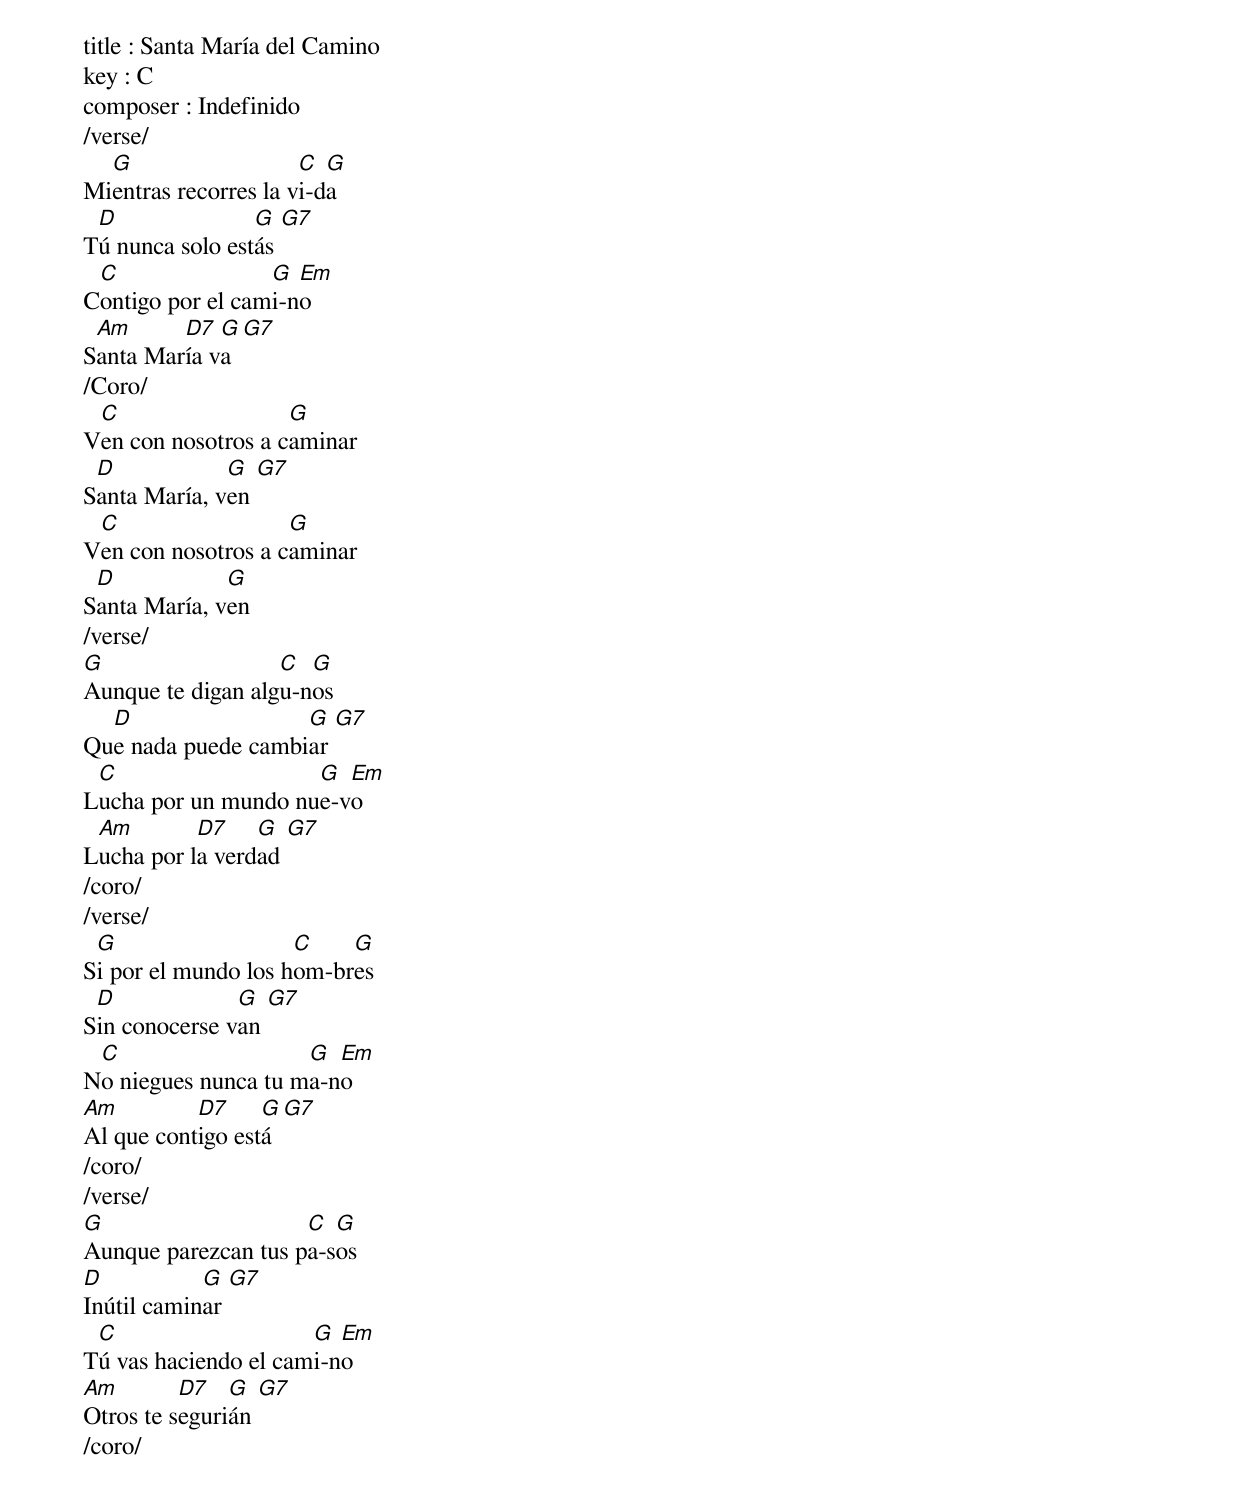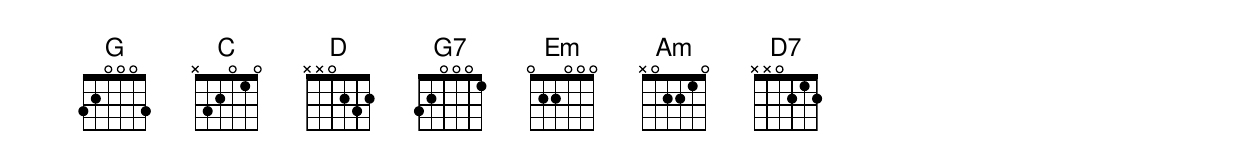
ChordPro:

title : Santa María del Camino
key : C
composer : Indefinido
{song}
/verse/
Mi[G]entras recorres la v[C]i-d[G]a
T[D]ú nunca solo est[G]ás [G7]
C[C]ontigo por el cam[G]i-n[Em]o
S[Am]anta Mar[D7]ía v[G]a [G7]
/Coro/
V[C]en con nosotros a c[G]aminar
S[D]anta María, v[G]en [G7]
V[C]en con nosotros a c[G]aminar
S[D]anta María, v[G]en
/verse/
[G]Aunque te digan alg[C]u-n[G]os
Qu[D]e nada puede cambi[G]ar [G7]
L[C]ucha por un mundo nu[G]e-v[Em]o
L[Am]ucha por l[D7]a verd[G]ad [G7]
/coro/
/verse/
S[G]i por el mundo los h[C]om-br[G]es
S[D]in conocerse v[G]an [G7]
N[C]o niegues nunca tu m[G]a-n[Em]o
[Am]Al que cont[D7]igo est[G]á [G7]
/coro/
/verse/
[G]Aunque parezcan tus p[C]a-s[G]os
[D]Inútil camin[G]ar [G7]
T[C]ú vas haciendo el cam[G]i-n[Em]o
[Am]Otros te s[D7]eguri[G]án [G7]
/coro/
